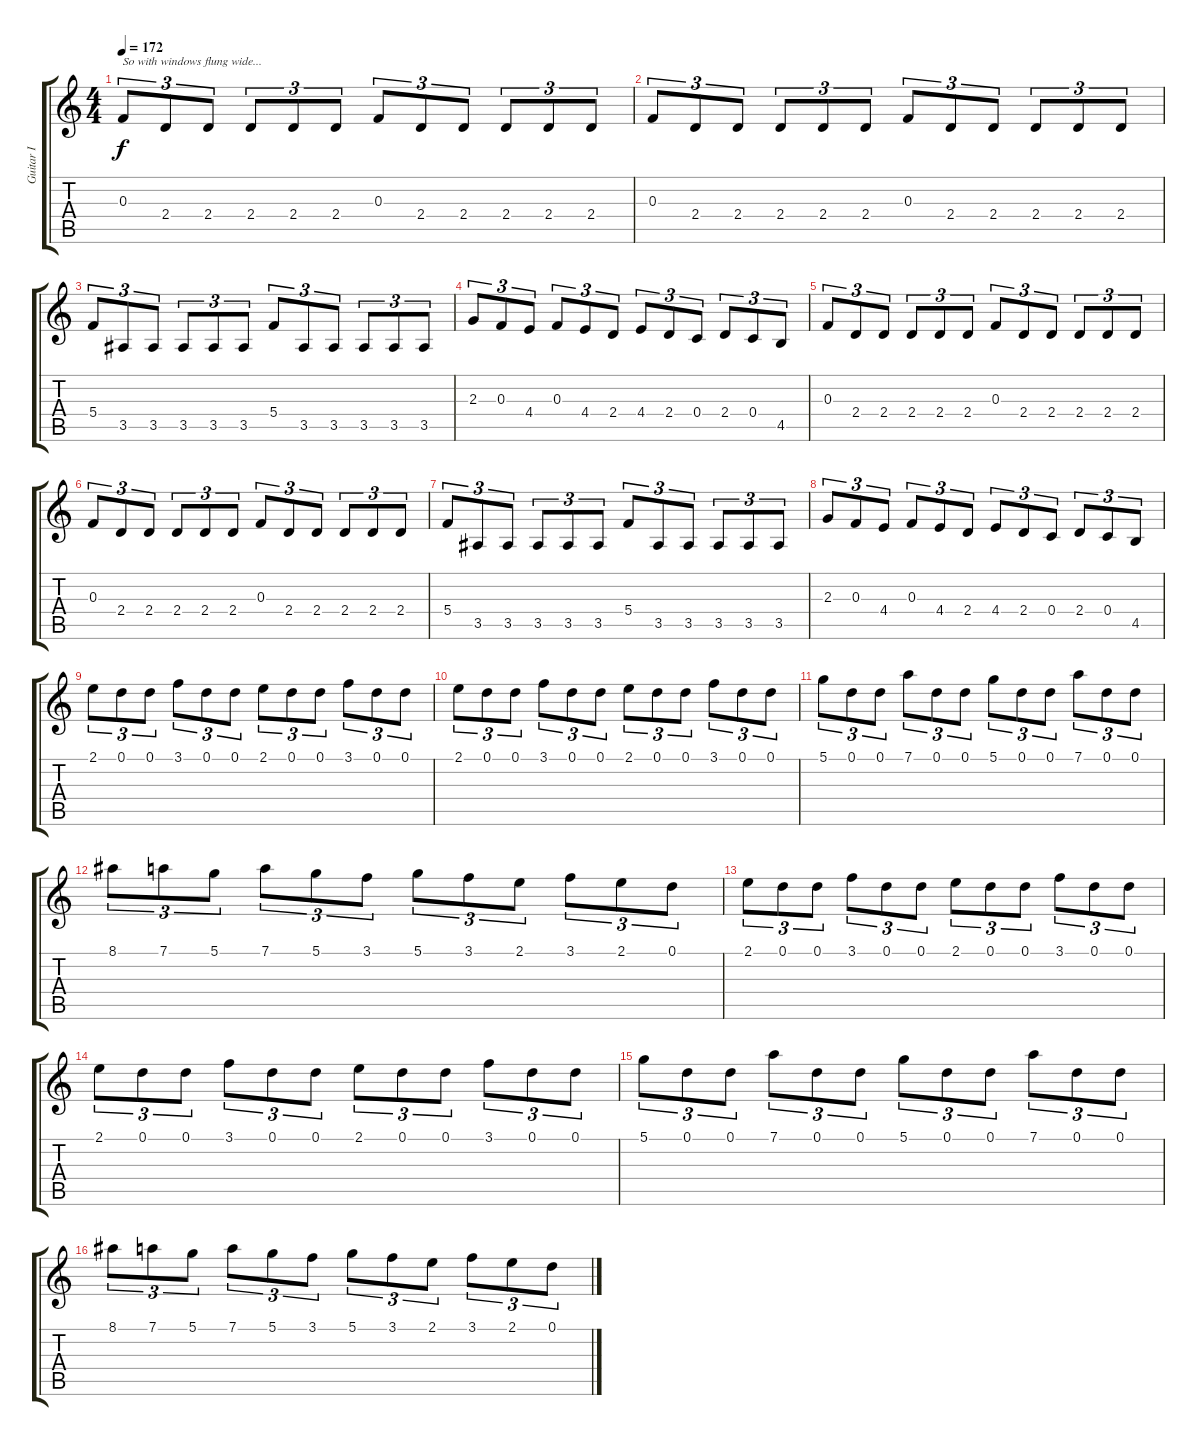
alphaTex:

\track ("Guitar I" "Guitar I") {instrument distortionguitar}
\staff {score tabs}
\tuning (D4 A3 F3 C3 G2 D2) {hide}
\ts (4 4)
\tempo 172
\clef g2
\ks c
0.3.8{tu (3 2) txt "So with windows flung wide..." dy f} 2.4.8{tu (3 2)} 2.4.8{tu (3 2)} 2.4.8{tu (3 2)} 2.4.8{tu (3 2)} 2.4.8{tu (3 2)} 0.3.8{tu (3 2)} 2.4.8{tu (3 2)} 2.4.8{tu (3 2)} 2.4.8{tu (3 2)} 2.4.8{tu (3 2)} 2.4.8{tu (3 2)} |
0.3.8{tu (3 2)} 2.4.8{tu (3 2)} 2.4.8{tu (3 2)} 2.4.8{tu (3 2)} 2.4.8{tu (3 2)} 2.4.8{tu (3 2)} 0.3.8{tu (3 2)} 2.4.8{tu (3 2)} 2.4.8{tu (3 2)} 2.4.8{tu (3 2)} 2.4.8{tu (3 2)} 2.4.8{tu (3 2)} |
5.4.8{tu (3 2)} 3.5.8{tu (3 2)} 3.5.8{tu (3 2)} 3.5.8{tu (3 2)} 3.5.8{tu (3 2)} 3.5.8{tu (3 2)} 5.4.8{tu (3 2)} 3.5.8{tu (3 2)} 3.5.8{tu (3 2)} 3.5.8{tu (3 2)} 3.5.8{tu (3 2)} 3.5.8{tu (3 2)} |
2.3.8{tu (3 2)} 0.3.8{tu (3 2)} 4.4.8{tu (3 2)} 0.3.8{tu (3 2)} 4.4.8{tu (3 2)} 2.4.8{tu (3 2)} 4.4.8{tu (3 2)} 2.4.8{tu (3 2)} 0.4.8{tu (3 2)} 2.4.8{tu (3 2)} 0.4.8{tu (3 2)} 4.5.8{tu (3 2)} |
0.3.8{tu (3 2)} 2.4.8{tu (3 2)} 2.4.8{tu (3 2)} 2.4.8{tu (3 2)} 2.4.8{tu (3 2)} 2.4.8{tu (3 2)} 0.3.8{tu (3 2)} 2.4.8{tu (3 2)} 2.4.8{tu (3 2)} 2.4.8{tu (3 2)} 2.4.8{tu (3 2)} 2.4.8{tu (3 2)} |
0.3.8{tu (3 2)} 2.4.8{tu (3 2)} 2.4.8{tu (3 2)} 2.4.8{tu (3 2)} 2.4.8{tu (3 2)} 2.4.8{tu (3 2)} 0.3.8{tu (3 2)} 2.4.8{tu (3 2)} 2.4.8{tu (3 2)} 2.4.8{tu (3 2)} 2.4.8{tu (3 2)} 2.4.8{tu (3 2)} |
5.4.8{tu (3 2)} 3.5.8{tu (3 2)} 3.5.8{tu (3 2)} 3.5.8{tu (3 2)} 3.5.8{tu (3 2)} 3.5.8{tu (3 2)} 5.4.8{tu (3 2)} 3.5.8{tu (3 2)} 3.5.8{tu (3 2)} 3.5.8{tu (3 2)} 3.5.8{tu (3 2)} 3.5.8{tu (3 2)} |
2.3.8{tu (3 2)} 0.3.8{tu (3 2)} 4.4.8{tu (3 2)} 0.3.8{tu (3 2)} 4.4.8{tu (3 2)} 2.4.8{tu (3 2)} 4.4.8{tu (3 2)} 2.4.8{tu (3 2)} 0.4.8{tu (3 2)} 2.4.8{tu (3 2)} 0.4.8{tu (3 2)} 4.5.8{tu (3 2)} |
2.1.8{tu (3 2)} 0.1.8{tu (3 2)} 0.1.8{tu (3 2)} 3.1.8{tu (3 2)} 0.1.8{tu (3 2)} 0.1.8{tu (3 2)} 2.1.8{tu (3 2)} 0.1.8{tu (3 2)} 0.1.8{tu (3 2)} 3.1.8{tu (3 2)} 0.1.8{tu (3 2)} 0.1.8{tu (3 2)} |
2.1.8{tu (3 2)} 0.1.8{tu (3 2)} 0.1.8{tu (3 2)} 3.1.8{tu (3 2)} 0.1.8{tu (3 2)} 0.1.8{tu (3 2)} 2.1.8{tu (3 2)} 0.1.8{tu (3 2)} 0.1.8{tu (3 2)} 3.1.8{tu (3 2)} 0.1.8{tu (3 2)} 0.1.8{tu (3 2)} |
5.1.8{tu (3 2)} 0.1.8{tu (3 2)} 0.1.8{tu (3 2)} 7.1.8{tu (3 2)} 0.1.8{tu (3 2)} 0.1.8{tu (3 2)} 5.1.8{tu (3 2)} 0.1.8{tu (3 2)} 0.1.8{tu (3 2)} 7.1.8{tu (3 2)} 0.1.8{tu (3 2)} 0.1.8{tu (3 2)} |
8.1.8{tu (3 2)} 7.1.8{tu (3 2)} 5.1.8{tu (3 2)} 7.1.8{tu (3 2)} 5.1.8{tu (3 2)} 3.1.8{tu (3 2)} 5.1.8{tu (3 2)} 3.1.8{tu (3 2)} 2.1.8{tu (3 2)} 3.1.8{tu (3 2)} 2.1.8{tu (3 2)} 0.1.8{tu (3 2)} |
2.1.8{tu (3 2)} 0.1.8{tu (3 2)} 0.1.8{tu (3 2)} 3.1.8{tu (3 2)} 0.1.8{tu (3 2)} 0.1.8{tu (3 2)} 2.1.8{tu (3 2)} 0.1.8{tu (3 2)} 0.1.8{tu (3 2)} 3.1.8{tu (3 2)} 0.1.8{tu (3 2)} 0.1.8{tu (3 2)} |
2.1.8{tu (3 2)} 0.1.8{tu (3 2)} 0.1.8{tu (3 2)} 3.1.8{tu (3 2)} 0.1.8{tu (3 2)} 0.1.8{tu (3 2)} 2.1.8{tu (3 2)} 0.1.8{tu (3 2)} 0.1.8{tu (3 2)} 3.1.8{tu (3 2)} 0.1.8{tu (3 2)} 0.1.8{tu (3 2)} |
5.1.8{tu (3 2)} 0.1.8{tu (3 2)} 0.1.8{tu (3 2)} 7.1.8{tu (3 2)} 0.1.8{tu (3 2)} 0.1.8{tu (3 2)} 5.1.8{tu (3 2)} 0.1.8{tu (3 2)} 0.1.8{tu (3 2)} 7.1.8{tu (3 2)} 0.1.8{tu (3 2)} 0.1.8{tu (3 2)} |
8.1.8{tu (3 2)} 7.1.8{tu (3 2)} 5.1.8{tu (3 2)} 7.1.8{tu (3 2)} 5.1.8{tu (3 2)} 3.1.8{tu (3 2)} 5.1.8{tu (3 2)} 3.1.8{tu (3 2)} 2.1.8{tu (3 2)} 3.1.8{tu (3 2)} 2.1.8{tu (3 2)} 0.1.8{tu (3 2)}
